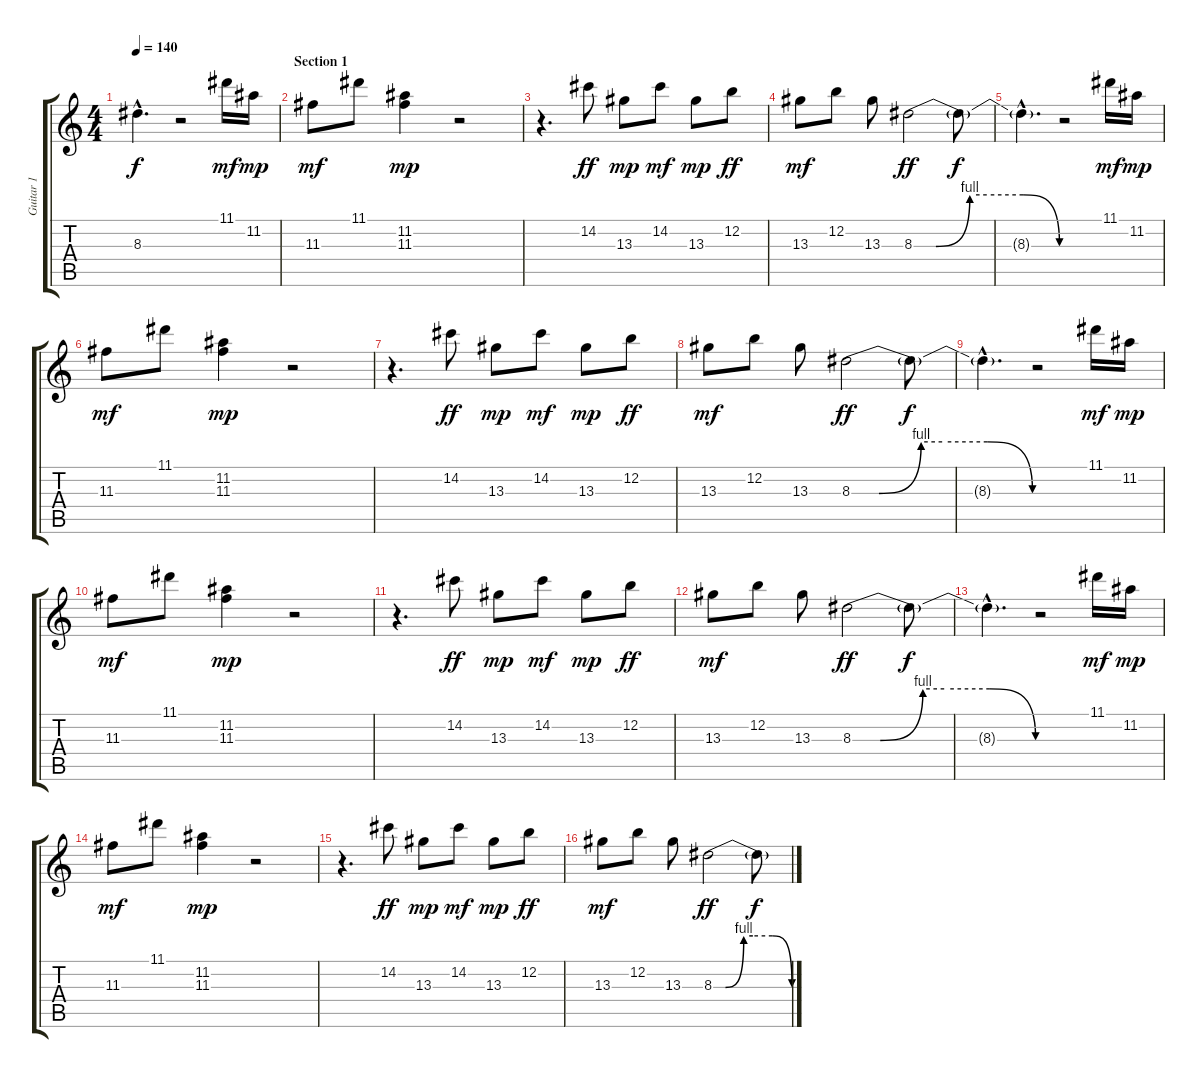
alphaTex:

\track ("Guitar 1" "Guitar 1") {instrument acousticguitarnylon}
\staff {score tabs}
\tuning (E4 B3 G3 D3 A2 E2) {hide}
\ts (4 4)
\tempo 140
\clef g2
\ks c
8.3{hac t}.4{d dy f} r.2 11.1.16{dy mf} 11.2.16{dy mp} |
\section ("" "Section 1")
11.3.8{dy mf} 11.1.8 (11.2 11.3).4{dy mp} r.2 |
r.4{d} 14.2.8{dy ff} 13.3.8{dy mp} 14.2.8{dy mf} 13.3.8{dy mp} 12.2.8{dy ff} |
13.3.8{dy mf} 12.2.8 13.3.8 8.3{be (custom 0 0 9 0 23 4 30 4 45 4 60 0)}.2{dy ff} 8.3{t}.8{dy f} |
8.3{hac t}.4{d} r.2 11.1.16{dy mf} 11.2.16{dy mp} |
11.3.8{dy mf} 11.1.8 (11.2 11.3).4{dy mp} r.2 |
r.4{d} 14.2.8{dy ff} 13.3.8{dy mp} 14.2.8{dy mf} 13.3.8{dy mp} 12.2.8{dy ff} |
13.3.8{dy mf} 12.2.8 13.3.8 8.3{be (custom 0 0 9 0 23 4 30 4 45 4 60 0)}.2{dy ff} 8.3{t}.8{dy f} |
8.3{hac t}.4{d} r.2 11.1.16{dy mf} 11.2.16{dy mp} |
11.3.8{dy mf} 11.1.8 (11.2 11.3).4{dy mp} r.2 |
r.4{d} 14.2.8{dy ff} 13.3.8{dy mp} 14.2.8{dy mf} 13.3.8{dy mp} 12.2.8{dy ff} |
13.3.8{dy mf} 12.2.8 13.3.8 8.3{be (custom 0 0 9 0 23 4 30 4 45 4 60 0)}.2{dy ff} 8.3{t}.8{dy f} |
8.3{hac t}.4{d} r.2 11.1.16{dy mf} 11.2.16{dy mp} |
11.3.8{dy mf} 11.1.8 (11.2 11.3).4{dy mp} r.2 |
r.4{d} 14.2.8{dy ff} 13.3.8{dy mp} 14.2.8{dy mf} 13.3.8{dy mp} 12.2.8{dy ff} |
13.3.8{dy mf} 12.2.8 13.3.8 8.3{be (custom 0 0 9 0 23 4 30 4 45 4 60 0)}.2{dy ff} 8.3{t}.8{dy f}
